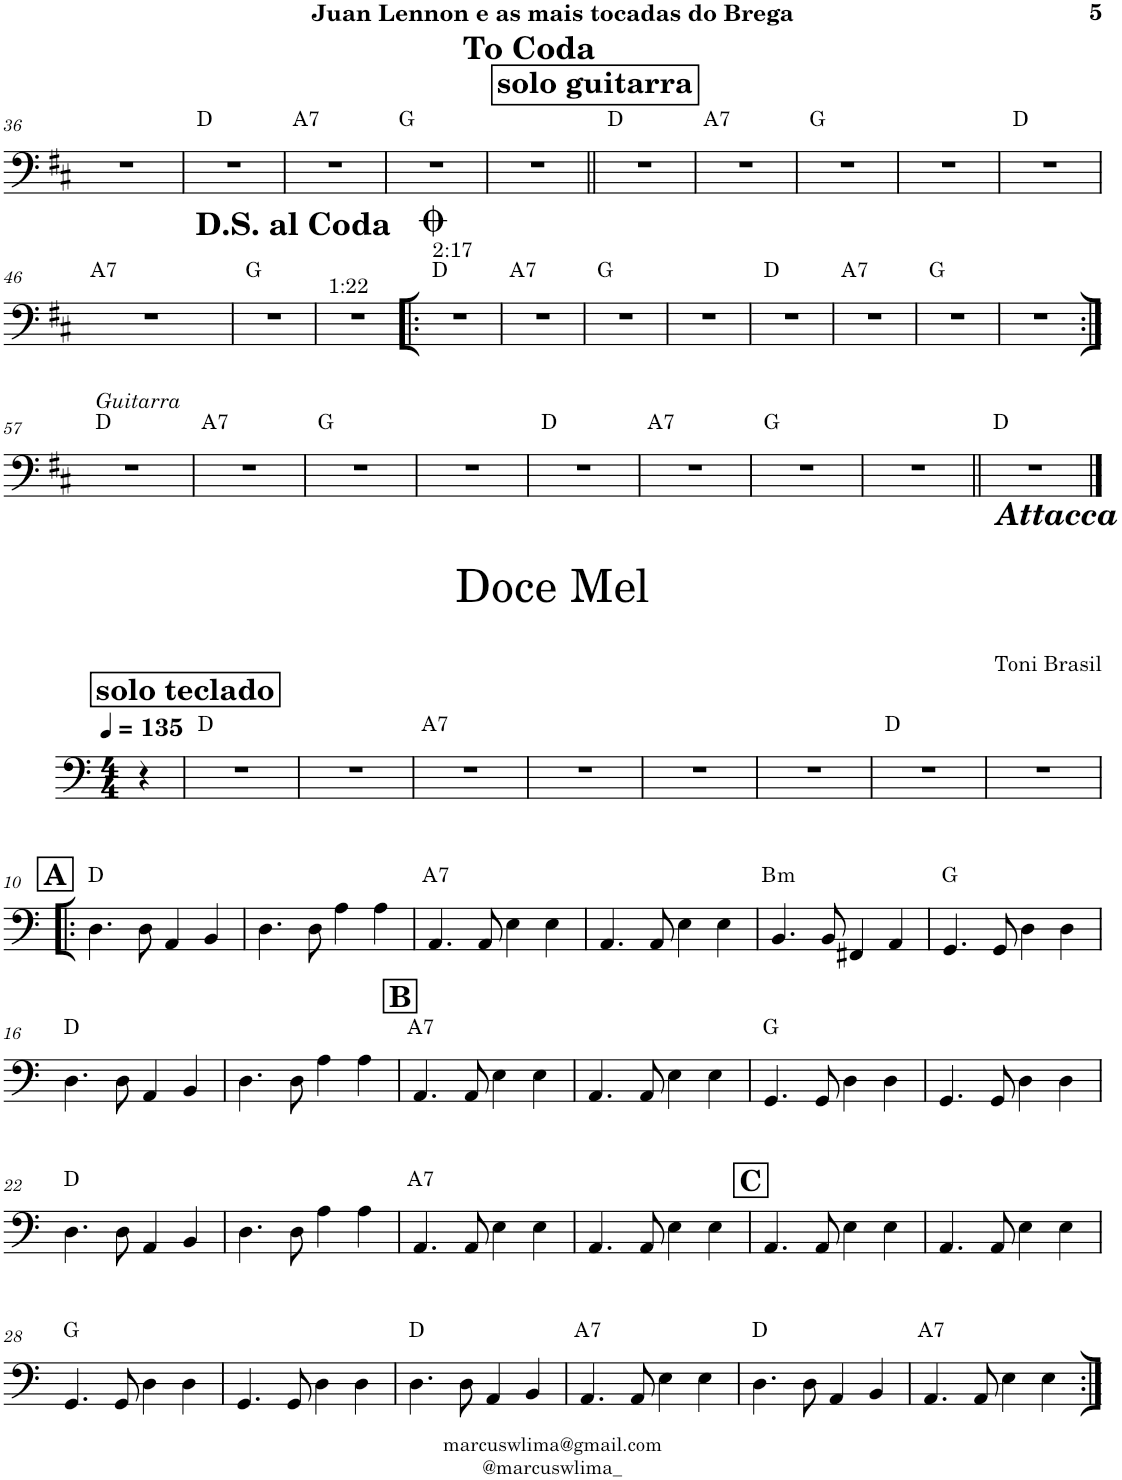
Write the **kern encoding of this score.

**kern	**harte
*part1	*part1
*staff1	*
*I"Electric Bass	*
*I'El. B.	*
!!LO:PB:g=z
*clefF4	*
*Trd7c12	*
*k[f#c#]	*
*M4/4	*
=36	=36
1r	.
=37	=37
1r	D:maj
=38	=38
!	!LO:H:kt=7
1r	A:7
=39	=39
1r	G:maj
=40	=40
1r	.
!LO:TX:a:t=<b><font size="15"/>To Coda</b>	!
!!LO:REH:place=s1:a:B:cj:fs=14:t=solo guitarra
=41||	=41||
1r	D:maj
=42	=42
!	!LO:H:kt=7
1r	A:7
=43	=43
1r	G:maj
=44	=44
1r	.
=45	=45
1r	D:maj
!!LO:LB:g=z
=46	=46
!	!LO:H:kt=7
1r	A:7
=47	=47
1r	G:maj
=48	=48
!LO:TX:a:t=1&colon;22	!
1r	.
!LO:TX:a:t=<b><font size="15"/>D.S. al Coda</b>	!
=49!|:	=49!|:
!LO:TX:a:t=2&colon;17	!
1r	D:maj
=50	=50
!	!LO:H:kt=7
1r	A:7
=51	=51
1r	G:maj
=52	=52
1r	.
=53	=53
1r	D:maj
=54	=54
!	!LO:H:kt=7
1r	A:7
=55	=55
1r	G:maj
=56	=56
1r	.
!!LO:LB:g=z
=57:|!	=57:|!
!LO:TX:a:i:t=Guitarra	!
1r	D:maj
=58	=58
!	!LO:H:kt=7
1r	A:7
=59	=59
1r	G:maj
=60	=60
1r	.
=61	=61
1r	D:maj
=62	=62
!	!LO:H:kt=7
1r	A:7
=63	=63
1r	G:maj
=64	=64
1r	.
=65||	=65||
!LO:TX:b:Bi:t=Attacca	!
1r	D:maj
!!LO:LB:g=z
==1	==1
*k[]	*
*M4/4	*
*MM135	*
4r	.
!!LO:REH:place=s1:a:B:cj:fs=14:t=solo teclado
=2	=2
1r	D:maj
=3	=3
1r	.
=4	=4
!	!LO:H:kt=7
1r	A:7
=5	=5
1r	.
=6	=6
1r	.
=7	=7
1r	.
=8	=8
1r	D:maj
=9	=9
1r	.
!!LO:LB:g=z
!!LO:REH:place=s1:a:B:cj:fs=14:t=A
=10!|:	=10!|:
4.D\	D:maj
8D\	.
4AA/	.
4BB/	.
=11	=11
4.D\	.
8D\	.
4A\	.
4A\	.
=12	=12
!	!LO:H:kt=7
4.AA/	A:7
8AA/	.
4E\	.
4E\	.
=13	=13
4.AA/	.
8AA/	.
4E\	.
4E\	.
=14	=14
!	!LO:H:kt=m
4.BB/	B:min
8BB/	.
4FF#X/	.
4AA/	.
=15	=15
4.GG/	G:maj
8GG/	.
4D\	.
4D\	.
!!LO:LB:g=z
=16	=16
4.D\	D:maj
8D\	.
4AA/	.
4BB/	.
=17	=17
4.D\	.
8D\	.
4A\	.
4A\	.
!!LO:REH:place=s1:a:B:cj:fs=14:t=B
=18	=18
!	!LO:H:kt=7
4.AA/	A:7
8AA/	.
4E\	.
4E\	.
=19	=19
4.AA/	.
8AA/	.
4E\	.
4E\	.
=20	=20
4.GG/	G:maj
8GG/	.
4D\	.
4D\	.
=21	=21
4.GG/	.
8GG/	.
4D\	.
4D\	.
!!LO:LB:g=z
=22	=22
4.D\	D:maj
8D\	.
4AA/	.
4BB/	.
=23	=23
4.D\	.
8D\	.
4A\	.
4A\	.
=24	=24
!	!LO:H:kt=7
4.AA/	A:7
8AA/	.
4E\	.
4E\	.
=25	=25
4.AA/	.
8AA/	.
4E\	.
4E\	.
!!LO:REH:place=s1:a:B:cj:fs=14:t=C
=26	=26
4.AA/	.
8AA/	.
4E\	.
4E\	.
=27	=27
4.AA/	.
8AA/	.
4E\	.
4E\	.
!!LO:LB:g=z
=28	=28
4.GG/	G:maj
8GG/	.
4D\	.
4D\	.
=29	=29
4.GG/	.
8GG/	.
4D\	.
4D\	.
=30	=30
4.D\	D:maj
8D\	.
4AA/	.
4BB/	.
=31	=31
!	!LO:H:kt=7
4.AA/	A:7
8AA/	.
4E\	.
4E\	.
=32	=32
4.D\	D:maj
8D\	.
4AA/	.
4BB/	.
=33	=33
!	!LO:H:kt=7
4.AA/	A:7
8AA/	.
4E\	.
4E\	.
=:|!	=:|!
*-	*-
